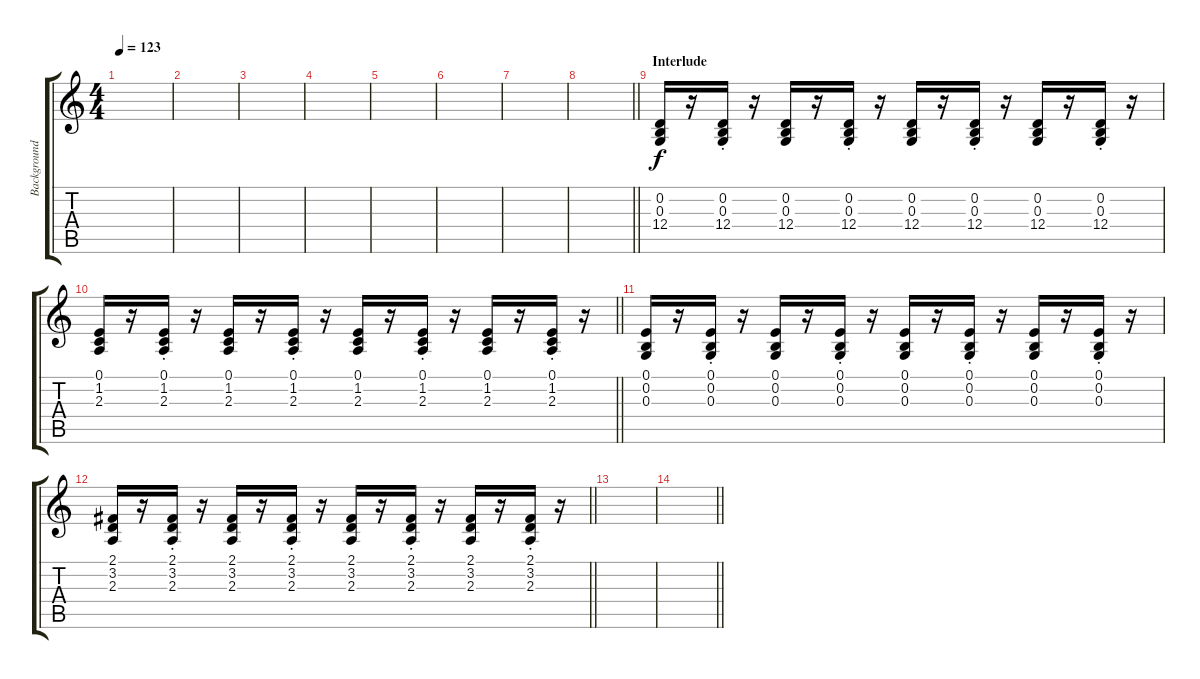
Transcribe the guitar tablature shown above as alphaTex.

\track ("Background" "Background") {instrument stringensemble1}
\staff {score tabs}
\tuning (E4 B3 G3 D3 A2 E2) {hide}
\ts (4 4)
\tempo 123
\clef g2
\ks c
|
|
|
|
|
|
|
\barLineRight lightlight
|
\section ("" "Interlude")
(0.2 0.3 12.4).16 r.16 (0.2{st} 0.3{st} 12.4{st}).16 r.16 (0.2 0.3 12.4).16 r.16 (0.2{st} 0.3{st} 12.4{st}).16 r.16 (0.2 0.3 12.4).16 r.16 (0.2{st} 0.3{st} 12.4{st}).16 r.16 (0.2 0.3 12.4).16 r.16 (0.2{st} 0.3{st} 12.4{st}).16 r.16 |
\barLineRight lightlight
(0.1 1.2 2.3).16 r.16 (0.1{st} 1.2{st} 2.3{st}).16 r.16 (0.1 1.2 2.3).16 r.16 (0.1{st} 1.2{st} 2.3{st}).16 r.16 (0.1 1.2 2.3).16 r.16 (0.1{st} 1.2{st} 2.3{st}).16 r.16 (0.1 1.2 2.3).16 r.16 (0.1{st} 1.2{st} 2.3{st}).16 r.16 |
(0.1 0.2 0.3).16 r.16 (0.1{st} 0.2{st} 0.3{st}).16 r.16 (0.1 0.2 0.3).16 r.16 (0.1{st} 0.2{st} 0.3{st}).16 r.16 (0.1 0.2 0.3).16 r.16 (0.1{st} 0.2{st} 0.3{st}).16 r.16 (0.1 0.2 0.3).16 r.16 (0.1{st} 0.2{st} 0.3{st}).16 r.16 |
\barLineRight lightlight
(2.1 3.2 2.3).16 r.16 (2.1{st} 3.2{st} 2.3{st}).16 r.16 (2.1 3.2 2.3).16 r.16 (2.1{st} 3.2{st} 2.3{st}).16 r.16 (2.1 3.2 2.3).16 r.16 (2.1{st} 3.2{st} 2.3{st}).16 r.16 (2.1 3.2 2.3).16 r.16 (2.1{st} 3.2{st} 2.3{st}).16 r.16 |
|
\barLineRight lightlight
